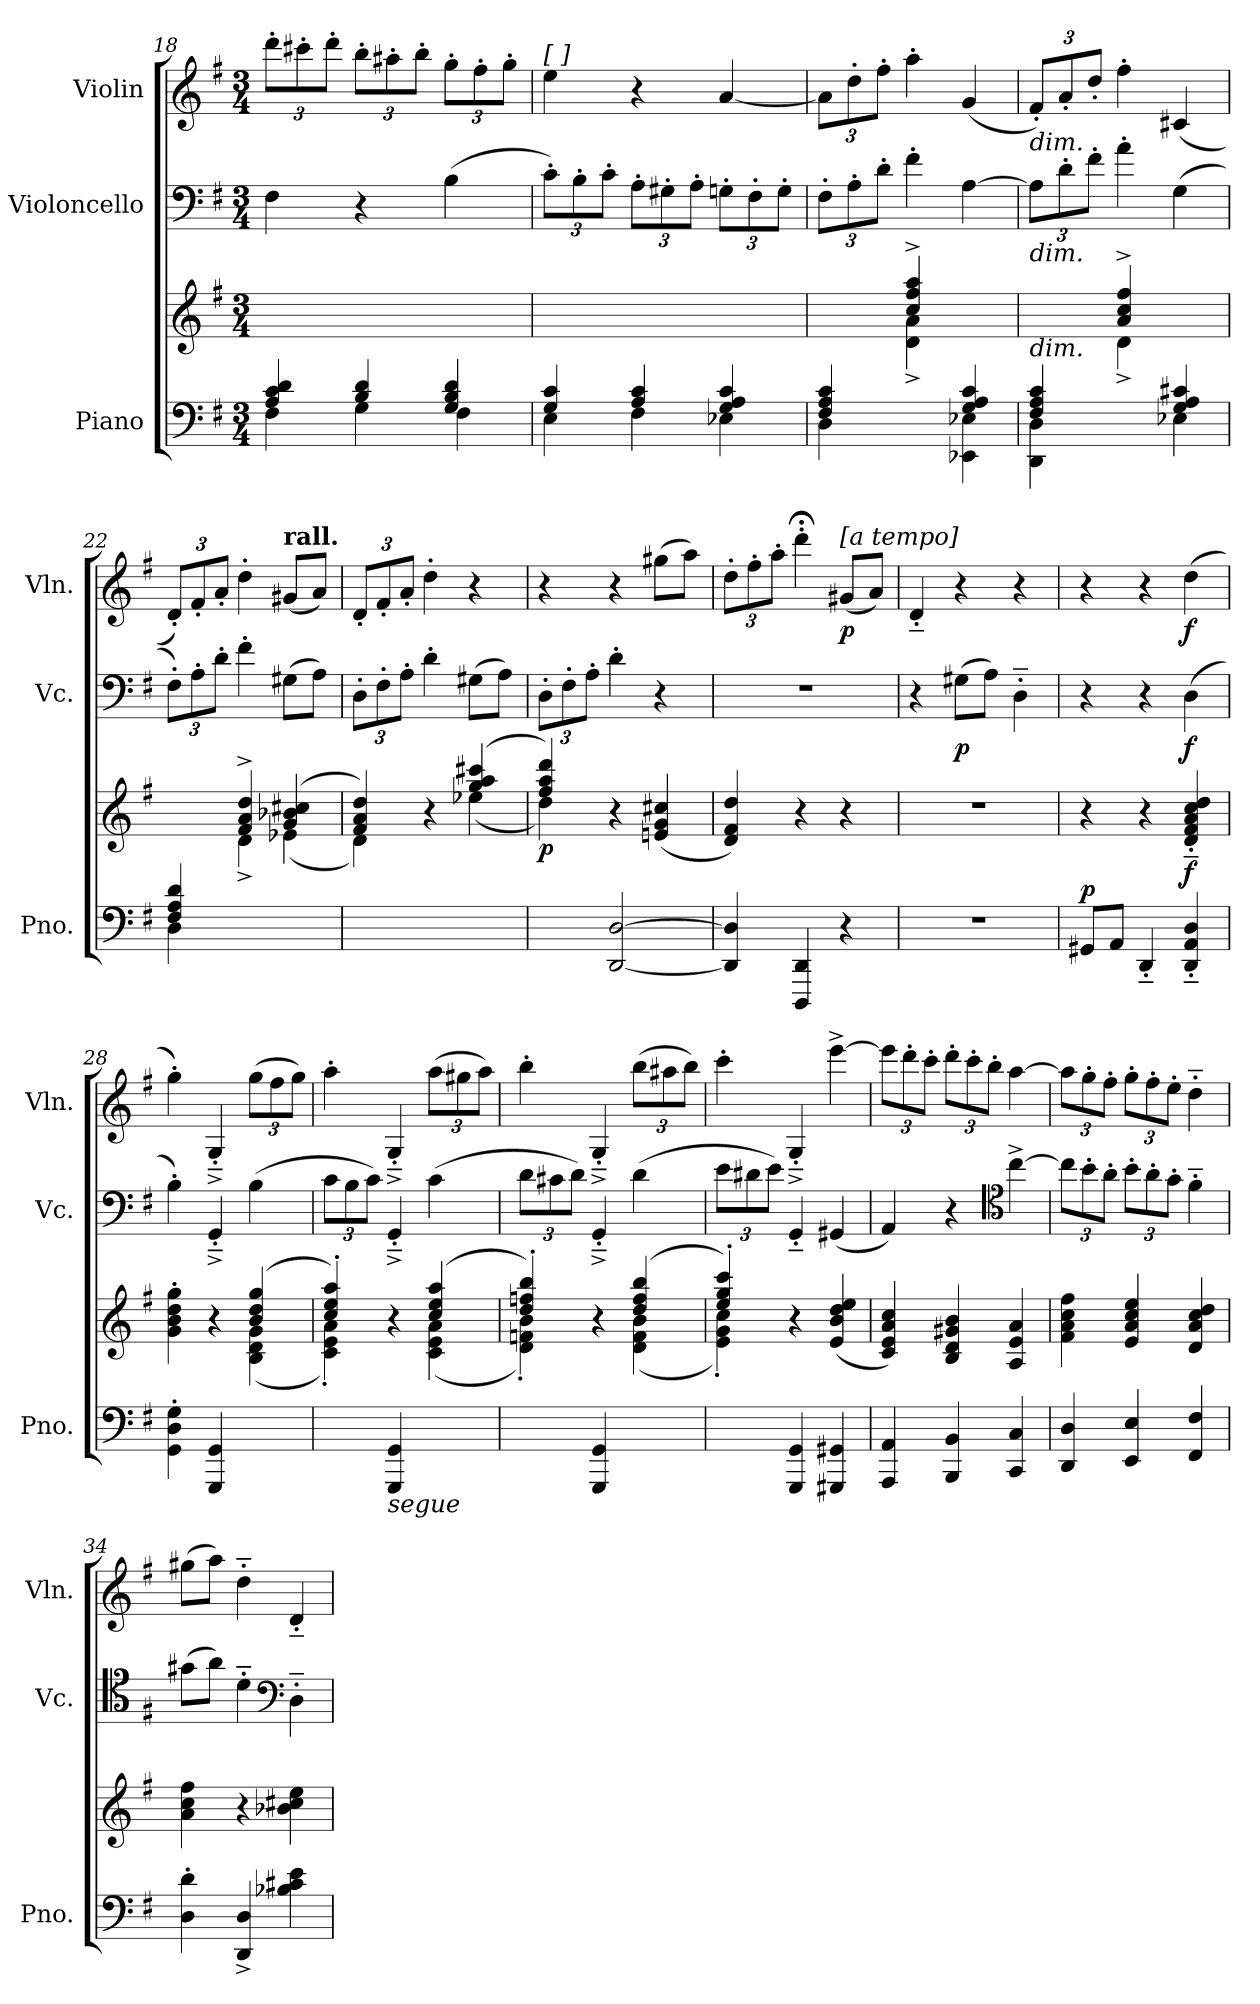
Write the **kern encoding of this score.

**kern	**kern	**dynam	**kern	**dynam	**kern	**dynam
*part3	*part3	*part3	*part2	*part2	*part1	*part1
*staff4	*staff3	*staff3/4	*staff2	*staff2	*staff1	*staff1
*I"Piano	*	*	*I"Violoncello	*	*I"Violin	*
*I'Pno.	*	*	*I'Vc.	*	*I'Vln.	*
*clefF4	*clefG2	*	*clefF4	*	*clefG2	*
*k[f#]	*k[f#]	*	*k[f#]	*	*k[f#]	*
*M3/4	*M3/4	*	*M3/4	*	*M3/4	*
=18	=18	=18	=18	=18	=18	=18
*^	*	*	*	*	*	*
*	*	*	*	*	*	*Xbrackettup	*
4A/ 4c/ 4d/	4F#\	2.ryy	.	4F#\	.	12ddd'\L	.
.	.	.	.	.	.	12ccc#X'\	.
.	.	.	.	.	.	12ddd'\J	.
4B/ 4d/	4G\	.	.	4r	.	12bb'\L	.
.	.	.	.	.	.	12aa#X'\	.
.	.	.	.	.	.	12bb'\J	.
4G/ 4B/ 4d/	4F#\	.	.	(4B\	.	12gg'\L	.
.	.	.	.	.	.	12ff#'\	.
.	.	.	.	.	.	12gg'\J	.
=19	=19	=19	=19	=19	=19	=19	=19
*	*	*	*	*Xbrackettup	*	*	*
!	!	!	!	!	!	!LO:TX:a:B:t=[  ]	!
4G/ 4c/	4E\	2.ryy	.	12c'\L)	.	4ee\	.
.	.	.	.	12B'\	.	.	.
.	.	.	.	12c'\J	.	.	.
4A/ 4c/	4F#\	.	.	12A'\L	.	4r	.
.	.	.	.	12G#X'\	.	.	.
.	.	.	.	12A'\J	.	.	.
4G/ 4A/ 4c/	4E-X\	.	.	12Gn'\L	.	[4a/	.
.	.	.	.	12F#'\	.	.	.
.	.	.	.	12G'\J	.	.	.
=20	=20	=20	=20	=20	=20	=20	=20
*	*	*^	*	*	*	*	*
*	*	*	*	*	*	*	*brackettup	*
4F#/ 4A/ 4c/	4D\	4ryy	4ryy	.	12F#'\L	.	12a\L]	.
.	.	.	.	.	12A'\	.	12dd'\	.
.	.	.	.	.	12d'\J	.	12ff#'\J	.
4ryy	4ryy	4cc/^> 4ff#/^> 4aa/^>	4d\^< 4a\^<	.	4f#'\	.	4aa'\	.
4G/ 4A/ 4c/	4EE-X\ 4E-X\	4ryy	4ryy	.	[4A\	.	(4g/	.
=21	=21	=21	=21	=21	=21	=21	=21	=21
*	*	*	*	*	*brackettup	*	*Xbrackettup	*
!	!	!	!	!	!	!	!LO:TX:b:i:t=dim.	!
!	!	!	!	!	!LO:TX:b:i:t=dim.	!	!	!
!	!	!LO:TX:b:i:t=dim.	!	!	!	!	!	!
4F#/ 4A/ 4c/	4DD\ 4D\	4ryy	4ryy	.	12A\L]	.	12f#'/L)	.
.	.	.	.	.	12d'\	.	12a'/	.
.	.	.	.	.	12f#'\J	.	12dd'/J	.
4ryy	4ryy	4a/^> 4cc/^> 4ff#/^>	4d^<\	.	4a'\	.	4ff#'\	.
4G/ 4A/ 4c#X/	4E-X\	4ryy	4ryy	.	(4G\	.	(4c#X/	.
!!LO:LB:g=z
=22	=22	=22	=22	=22	=22	=22	=22	=22
*	*	*	*	*	*Xbrackettup	*	*	*
4F#/ 4A/ 4d/	4D\	4ryy	4ryy	.	12F#'\L)	.	12d'/L)	.
.	.	.	.	.	12A'\	.	12f#'/	.
.	.	.	.	.	12d'\J	.	12a'/J	.
2ryy	2ryy	4f#/^> 4a/^> 4dd/^>	4d^<\	.	4f#'\	.	4dd'\	.
!	!	!	!	!	!	!	!LO:TX:a:B:t=rall.	!
.	.	(>4g/ 4b-X/ 4cc#X/	(<4e-X\	.	(8G#X\L	.	(8g#X/L	.
.	.	.	.	.	8A\J)	.	8a/J)	.
*v	*v	*	*	*	*	*	*	*
=23	=23	=23	=23	=23	=23	=23	=23
4ryy	4f#/ 4a/ 4dd/)	4d\)	.	12D'\L	.	12d'/L	.
.	.	.	.	12F#'\	.	12f#'/	.
.	.	.	.	12A'\J	.	12a'/J	.
4ryy	4r	4ryy	.	4d'\	.	4dd'\	.
4ryy	(>4gg/ 4aa/ 4ccc#X/	(<4ee-X\	.	(8G#X\L	.	4r	.
.	.	.	.	8A\J)	.	.	.
=24	=24	=24	=24	=24	=24	=24	=24
!	!	!	!LO:DY:b	!	!	!	!
4ryy	4ff#/ 4aa/ 4ddd/)	4dd\)	p	12D'\L	.	4r	.
.	.	.	.	12F#'\	.	.	.
.	.	.	.	12A'\J	.	.	.
[2DD/ [2D/	4r	2ryy	.	4d'\	.	4r	.
.	(4eni/ 4g/ 4cc#X/	.	.	4r	.	(8gg#X\L	.
.	.	.	.	.	.	8aa\J)	.
*	*v	*v	*	*	*	*	*
=25	=25	=25	=25	=25	=25	=25
4DD/] 4D/]	4d/ 4f#/ 4dd/)	.	2.r	.	12dd'\L	.
.	.	.	.	.	12ff#'\	.
.	.	.	.	.	12aa'\J	.
4DDD/ 4DD/	4r	.	.	.	4ddd;<'\	.
!	!	!	!	!	!LO:TX:a:B:t=[a tempo]	!
!	!	!	!	!	!	!LO:DY:b
4r	4r	.	.	.	(8g#X/L	p
.	.	.	.	.	8a/J)	.
=26	=26	=26	=26	=26	=26	=26
2.r	2.r	.	4r	.	4d'~/	.
!	!	!	!	!LO:DY:b	!	!
.	.	.	(8G#X\L	p	4r	.
.	.	.	8A\J)	.	.	.
.	.	.	4D'~\	.	4r	.
=27	=27	=27	=27	=27	=27	=27
!	!	!LO:DY:a=2	!	!	!	!
8GG#X/L	4r	p	4r	.	4r	.
8AA/J	.	.	.	.	.	.
4DD'~/	4r	.	4r	.	4r	.
!	!	!LO:DY:b	!	!LO:DY:b	!	!LO:DY:b
4DD/'~ 4AA/'~ 4D/'~	4d/'~ 4f#/'~ 4a/'~ 4cc/'~ 4dd/'~	f	(4D\	f	(4dd\	f
!!LO:PB:g=z
=28	=28	=28	=28	=28	=28	=28
*	*^	*	*	*	*	*
4GG\' 4D\' 4G\'	4g\' 4b\' 4dd\' 4gg\'	2ryy	.	4B'\)	.	4gg'\)	.
4GGG/ 4GG/	4r	.	.	4GG'~^/	.	4G'~^/	.
4ryy	(>4b/ 4dd/ 4gg/	(<4B\ 4d\ 4g\	.	(4B\	.	(12gg\L	.
.	.	.	.	.	.	12ff#\	.
.	.	.	.	.	.	12gg\J)	.
=29	=29	=29	=29	=29	=29	=29	=29
4ryy	4cc/'> 4ee/'> 4aa/'>)	4c\'< 4e\'< 4a\'<)	.	12c\L	.	4aa'\	.
.	.	.	.	12B\	.	.	.
.	.	.	.	12c\J)	.	.	.
!LO:TX:b:i:t=segue	!	!	!	!	!	!	!
4GGG/ 4GG/	4r	4ryy	.	4GG'~^/	.	4G'~^/	.
4ryy	(>4cc/ 4ee/ 4aa/	(<4c\ 4e\ 4a\	.	(4c\	.	(12aa\L	.
.	.	.	.	.	.	12gg#X\	.
.	.	.	.	.	.	12aa\J)	.
=30	=30	=30	=30	=30	=30	=30	=30
4ryy	4dd/'> 4ffn/'> 4bb/'>)	4d\'< 4fn\'< 4b\'<)	.	12d\L	.	4bb'\	.
.	.	.	.	12c#X\	.	.	.
.	.	.	.	12d\J)	.	.	.
4GGG/ 4GG/	4r	4ryy	.	4GG'~^/	.	4G'~^/	.
4ryy	(>4dd/ 4ff/ 4bb/	(<4d\ 4f\ 4b\	.	(4d\	.	(12bb\L	.
.	.	.	.	.	.	12aa#X\	.
.	.	.	.	.	.	12bb\J)	.
=31	=31	=31	=31	=31	=31	=31	=31
4ryy	4ee/'> 4gg/'> 4ccc/'>)	4e\'< 4g\'< 4cc\'<)	.	12e\L	.	4ccc'\	.
.	.	.	.	12d#X\	.	.	.
.	.	.	.	12e\J)	.	.	.
4GGG/ 4GG/	4r	2ryy	.	4GG'~/	.	4G'~^/	.
4GGG#X/ 4GG#X/	(4e/ 4b/ 4dd/ 4ee/	.	.	(4GG#X/	.	[4eee^\	.
*	*v	*v	*	*	*	*	*
!!LO:LB:g=z
=32	=32	=32	=32	=32	=32	=32
4AAA/ 4AA/	4c/ 4e/ 4a/ 4cc/)	.	4AA/)	.	12eee\L]	.
.	.	.	.	.	12ddd'\	.
.	.	.	.	.	12ccc'\J	.
4BBB/ 4BB/	4B/ 4d/ 4g#X/ 4b/	.	4r	.	12ddd'\L	.
.	.	.	.	.	12ccc'\	.
.	.	.	.	.	12bb'\J	.
*	*	*	*clefC4	*	*	*
4CC/ 4C/	4A/ 4e/ 4a/	.	[4cc^\	.	[4aa\	.
=33	=33	=33	=33	=33	=33	=33
4DD/ 4D/	4f#\ 4a\ 4cc\ 4ff#\	.	12cc\L]	.	12aa\L]	.
.	.	.	12b'\	.	12gg'\	.
.	.	.	12a'\J	.	12ff#'\J	.
4EE/ 4E/	4e/ 4a/ 4cc/ 4ee/	.	12b'\L	.	12gg'\L	.
.	.	.	12a'\	.	12ff#'\	.
.	.	.	12g'\J	.	12ee'\J	.
4FF#/ 4F#/	4d/ 4a/ 4cc/ 4dd/	.	4f#'~\	.	4dd'~\	.
=34	=34	=34	=34	=34	=34	=34
4D\' 4d\'	4a\ 4cc\ 4ff#\	.	(8g#X\L	.	(8gg#X\L	.
.	.	.	8a\J)	.	8aa\J)	.
4DD/^ 4D/^	4r	.	4d'~\	.	4dd'~\	.
*	*	*	*clefF4	*	*	*
4B-X\ 4c#X\ 4e\	4b-X\ 4cc#X\ 4ee\	.	4D'~\	.	4d'~/	.
=	=	=	=	=	=	=
*-	*-	*-	*-	*-	*-	*-
